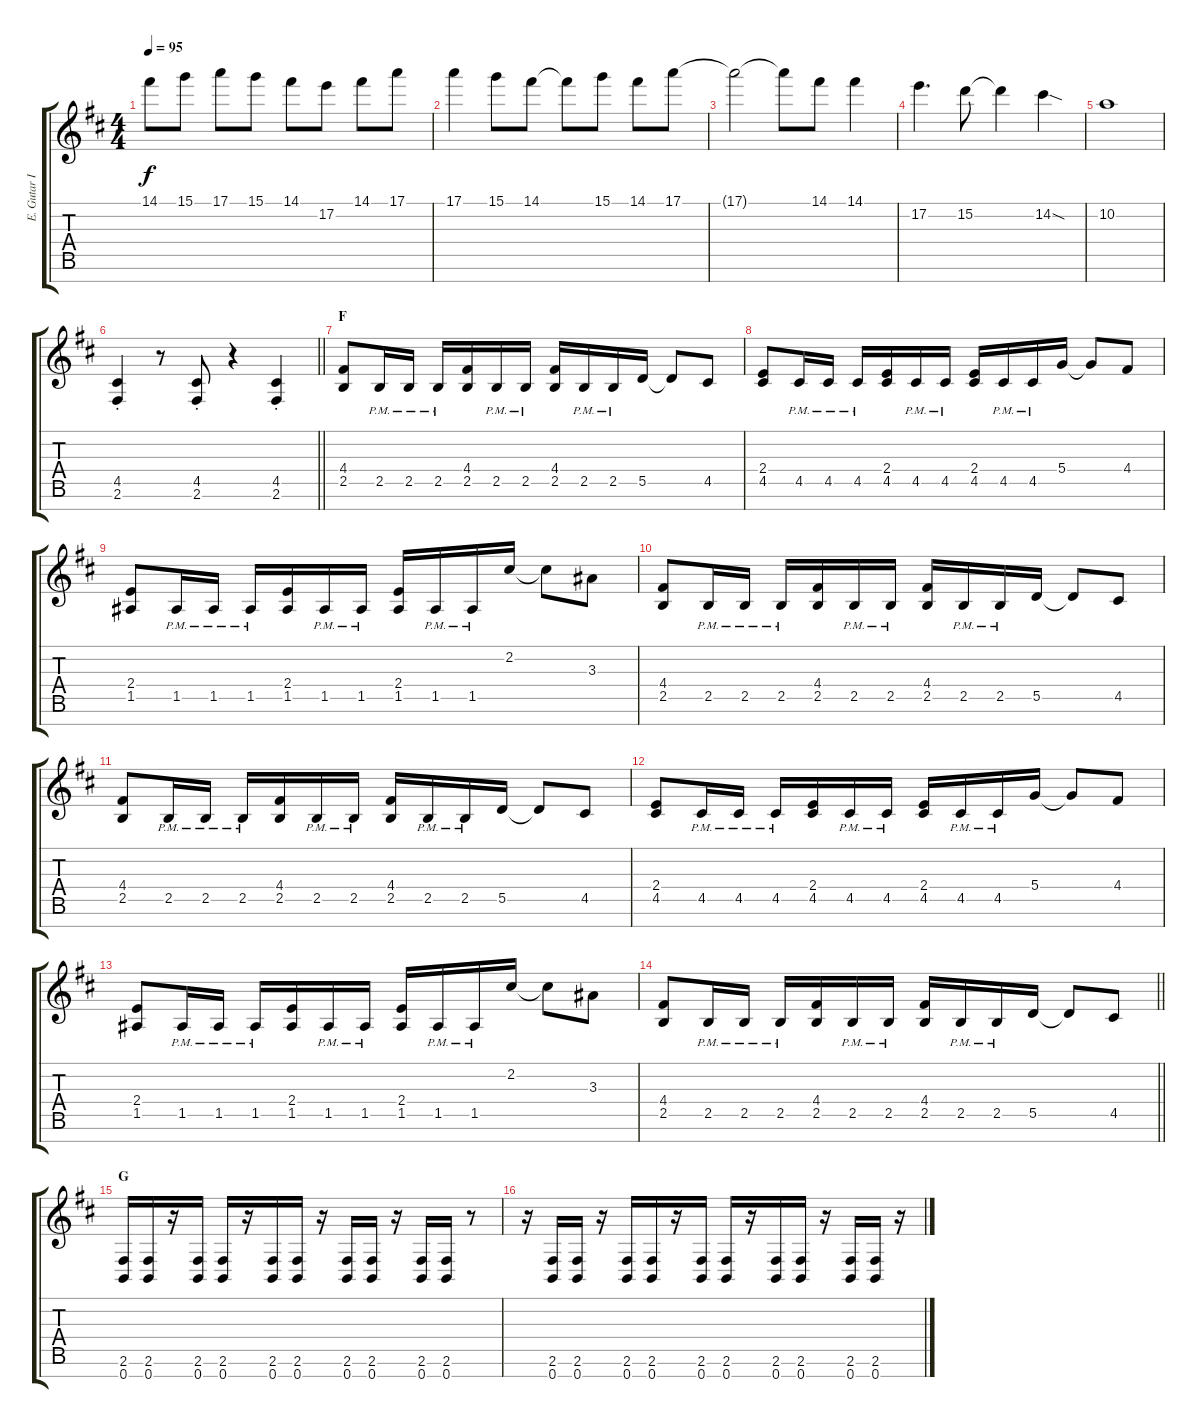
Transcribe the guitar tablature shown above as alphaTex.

\track ("E. Gutar II" "E. Gutar I") {instrument overdrivenguitar}
\staff {score tabs}
\tuning (E4 B3 G3 D3 A2 E2 B1) {hide}
\ts (4 4)
\tempo 95
\clef g2
\ks d
14.1.8{dy f} 15.1.8 17.1.8 15.1.8 14.1.8 17.2.8 14.1.8 17.1.8 |
17.1.4 15.1.8 14.1.8 14.1{t}.8 15.1.8 14.1.8 17.1.8 |
17.1{t}.2 17.1{t}.8 14.1.8 14.1.4 |
17.2.4{d} 15.2.8 15.2{t}.4 14.2{sod}.4 |
10.2.1 |
\barLineRight lightlight
(4.5{st} 2.6{st}).4 r.8 (4.5{st} 2.6{st}).8 r.4 (4.5{st} 2.6{st}).4 |
\section ("" "F")
(4.4 2.5).8 2.5{pm}.16 2.5{pm}.16 2.5{pm}.16 (4.4 2.5).16 2.5{pm}.16 2.5{pm}.16 (4.4 2.5).16 2.5{pm}.16 2.5{pm}.16 5.5.16 5.5{t}.8 4.5.8 |
(2.4 4.5).8 4.5{pm}.16 4.5{pm}.16 4.5{pm}.16 (2.4 4.5).16 4.5{pm}.16 4.5{pm}.16 (2.4 4.5).16 4.5{pm}.16 4.5{pm}.16 5.4.16 5.4{t}.8 4.4.8 |
(2.4 1.5).8 1.5{pm}.16 1.5{pm}.16 1.5{pm}.16 (2.4 1.5).16 1.5{pm}.16 1.5{pm}.16 (2.4 1.5).16 1.5{pm}.16 1.5{pm}.16 2.2.16 2.2{t}.8 3.3.8 |
(4.4 2.5).8 2.5{pm}.16 2.5{pm}.16 2.5{pm}.16 (4.4 2.5).16 2.5{pm}.16 2.5{pm}.16 (4.4 2.5).16 2.5{pm}.16 2.5{pm}.16 5.5.16 5.5{t}.8 4.5.8 |
(4.4 2.5).8 2.5{pm}.16 2.5{pm}.16 2.5{pm}.16 (4.4 2.5).16 2.5{pm}.16 2.5{pm}.16 (4.4 2.5).16 2.5{pm}.16 2.5{pm}.16 5.5.16 5.5{t}.8 4.5.8 |
(2.4 4.5).8 4.5{pm}.16 4.5{pm}.16 4.5{pm}.16 (2.4 4.5).16 4.5{pm}.16 4.5{pm}.16 (2.4 4.5).16 4.5{pm}.16 4.5{pm}.16 5.4.16 5.4{t}.8 4.4.8 |
(2.4 1.5).8 1.5{pm}.16 1.5{pm}.16 1.5{pm}.16 (2.4 1.5).16 1.5{pm}.16 1.5{pm}.16 (2.4 1.5).16 1.5{pm}.16 1.5{pm}.16 2.2.16 2.2{t}.8 3.3.8 |
\barLineRight lightlight
(4.4 2.5).8 2.5{pm}.16 2.5{pm}.16 2.5{pm}.16 (4.4 2.5).16 2.5{pm}.16 2.5{pm}.16 (4.4 2.5).16 2.5{pm}.16 2.5{pm}.16 5.5.16 5.5{t}.8 4.5.8 |
\section ("" "G")
(2.6 0.7).16 (2.6 0.7).16 r.16 (2.6 0.7).16 (2.6 0.7).16 r.16 (2.6 0.7).16 (2.6 0.7).16 r.16 (2.6 0.7).16 (2.6 0.7).16 r.16 (2.6 0.7).16 (2.6 0.7).16 r.8 |
r.16 (2.6 0.7).16 (2.6 0.7).16 r.16 (2.6 0.7).16 (2.6 0.7).16 r.16 (2.6 0.7).16 (2.6 0.7).16 r.16 (2.6 0.7).16 (2.6 0.7).16 r.16 (2.6 0.7).16 (2.6 0.7).16 r.16
